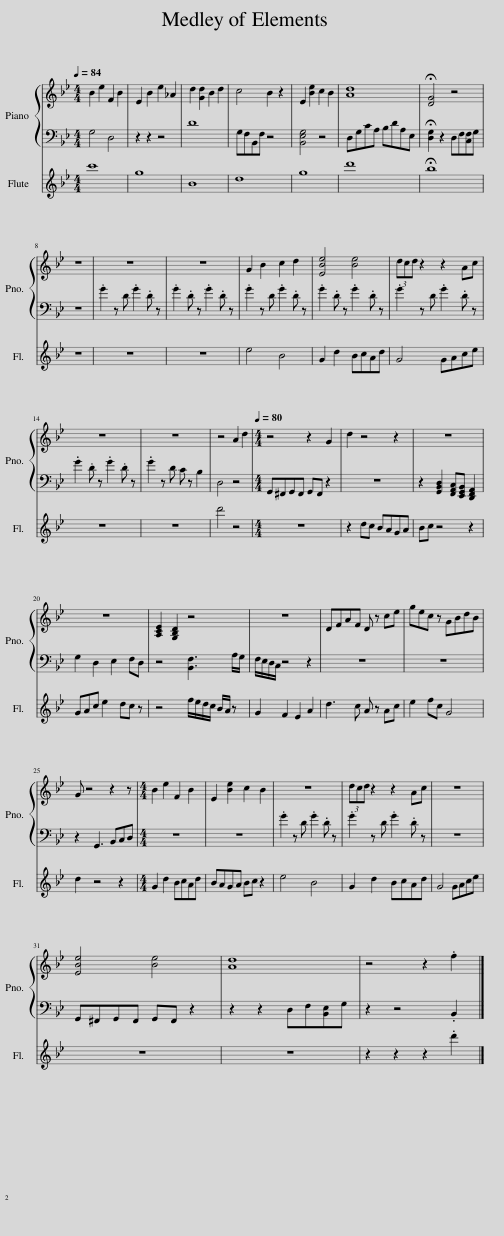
X:1
%%score { 1 | 2 } 3
L:1/8
Q:1/4=84
M:4/4
I:linebreak $
K:Bb
V:1 treble
V:2 bass
V:3 treble
V:1
 B2 e2 F2 B2 | E2 B2 e2 _A2 | d2 [Gd]2 B2 d2 | c4 B2 z2 | E2 [Be]2 c2 B2 | %5
 [Ad]8 | !fermata![DG]4 z4 |$ z8 | z8 | z8 | %10
 G2 B2 c2 d2 | [EBe]4 [Be]4 | (3dcd z2 z2 Ac |$ z8 | z8 | %15
 z4 A2 d2 |[M:4/4][Q:1/4=80] z4 z2 G2 | d2 z4 z2 | z8 |$ z8 | %20
 [A,CE]2 [G,B,D]2 z4 | z8 | DFAF D z ce | gec z GBdB |$ G z4 z2 z | %25
[M:4/4] B2 e2 F2 B2 | E2 [Be]2 c2 B2 | z8 | (3dcd z2 z2 Ac | z8 |$ %30
 [EBe]4 [Be]4 | [Ad]8 | z4 z2 .f2 |] %33
V:2
 G,4 D,4 | z2 z2 z4 | D8 | G,F,B,,F, z4 | [B,,E,G,]4 z4 | %5
 D,G,CA, B,DA,E, | !fermata![D,G,]2 z2 D,F,[C,F,]G, |$ z8 | .G2 z D .G2 .D z | .G2 .D z .G2 .D z | %10
 .G2 z D .G2 .D z | .G2 .D z .G2 .D z | .G2 z D .G2 .D z |$ .G2 .D z .G2 .D z | .G2 z D C z B,2 | %15
 D,4 z4 |[M:4/4] G,,^F,,G,,F,, G,,F,, z2 | z8 | z2 [G,,B,,D,]2 [F,,A,,C,][E,,G,,B,,] [D,,F,,A,,]2 |$ G,2 D,2 E,2 F,D, | %20
 z4 [B,,F,]3 A,/G,/ | F,/E,/D,/C,/ z4 z2 | z8 | z8 |$ z2 G,,3 B,,C,D, | %25
[M:4/4] z8 | z8 | .G2 z D .G2 .D z | .G2 z D .G2 .D z | z8 |$ %30
 G,,^F,,G,,F,, G,,F,, z2 | z2 z2 D,F,[B,,E,]G, | z2 z4 .B,,2 |] %33
V:3
 c'8 | g8 | B8 | d8 | g8 | %5
 d'8 | !fermata!b8 |$ z8 | z8 | z8 | %10
 e4 B4 | G2 d2 BcAd | G4 GAce |$ z8 | z8 | %15
 d'4 z4 |[M:4/4] z8 | z2 dc BAGA | Bc z4 z2 |$ GAc e2 dc z | %20
 z4 f/e/d/c/ B/A/ z | G2 F2 E2 A2 | d3 c A z Ac | e2 fc G4 |$ d2 z4 z2 | %25
[M:4/4] G2 d2 BcAd | BAGA Bc z2 | e4 B4 | G2 d2 BcAd | G4 GAce |$ %30
 z8 | z8 | z2 z2 z2 .d'2 |] %33
